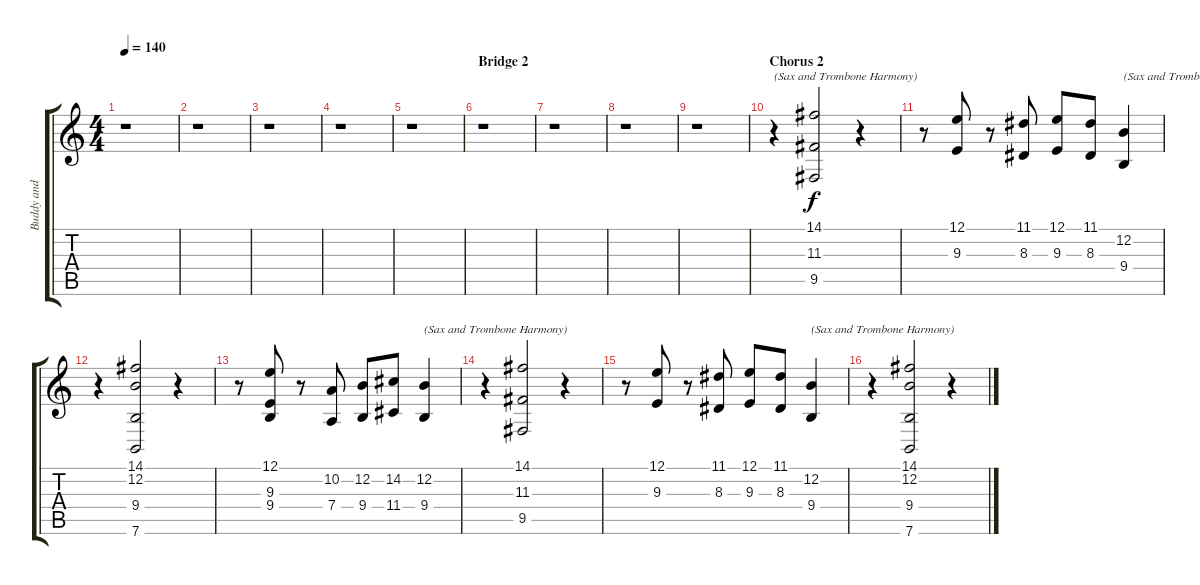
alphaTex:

\track ("Buddy and JR (Trombone and Sax)" "Buddy and ") {instrument trumpet}
\staff {score tabs}
\tuning (E4 B3 G3 D3 A2 E2) {hide}
\ts (4 4)
\tempo 140
\clef g2
\ks c
r.1{dy f} |
r.1 |
r.1 |
r.1 |
r.1 |
\section ("" "Bridge 2")
r.1 |
r.1 |
r.1 |
r.1 |
\section ("" "Chorus 2")
r.4{txt "(Sax and Trombone Harmony)"} (14.1 11.3 9.5).2 r.4 |
r.8 (12.1 9.3).8 r.8 (11.1 8.3).8 (12.1 9.3).8 (11.1 8.3).8 (12.2 9.4).4{txt "(Sax and Trombone Harmony)"} |
r.4 (14.1 12.2 9.4 7.6).2 r.4 |
r.8 (12.1 9.3 9.4).8 r.8 (10.2 7.4).8 (12.2 9.4).8 (14.2 11.4).8 (12.2 9.4).4{txt "(Sax and Trombone Harmony)"} |
r.4 (14.1 11.3 9.5).2 r.4 |
r.8 (12.1 9.3).8 r.8 (11.1 8.3).8 (12.1 9.3).8 (11.1 8.3).8 (12.2 9.4).4{txt "(Sax and Trombone Harmony)"} |
r.4 (14.1 12.2 9.4 7.6).2 r.4
